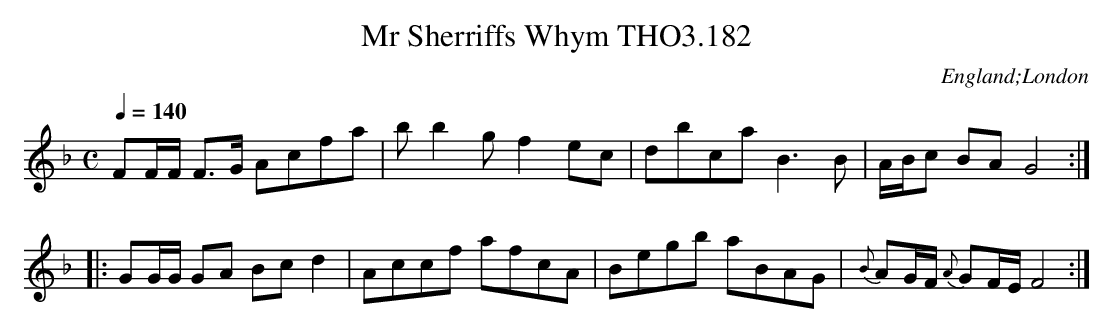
X:1
T:Mr Sherriffs Whym THO3.182
O:England;London
M:C
L:1/8
Q:1/4=140
K:F
FF/F/ F>G Acfa|b b2 g f2 ec|dbca B3 B|A/B/c BA G4:|
|:GG/G/ GA Bc d2|Accf afcA|Begb aBAG|{B}AG/F/ {A}GF/E/ F4:|
